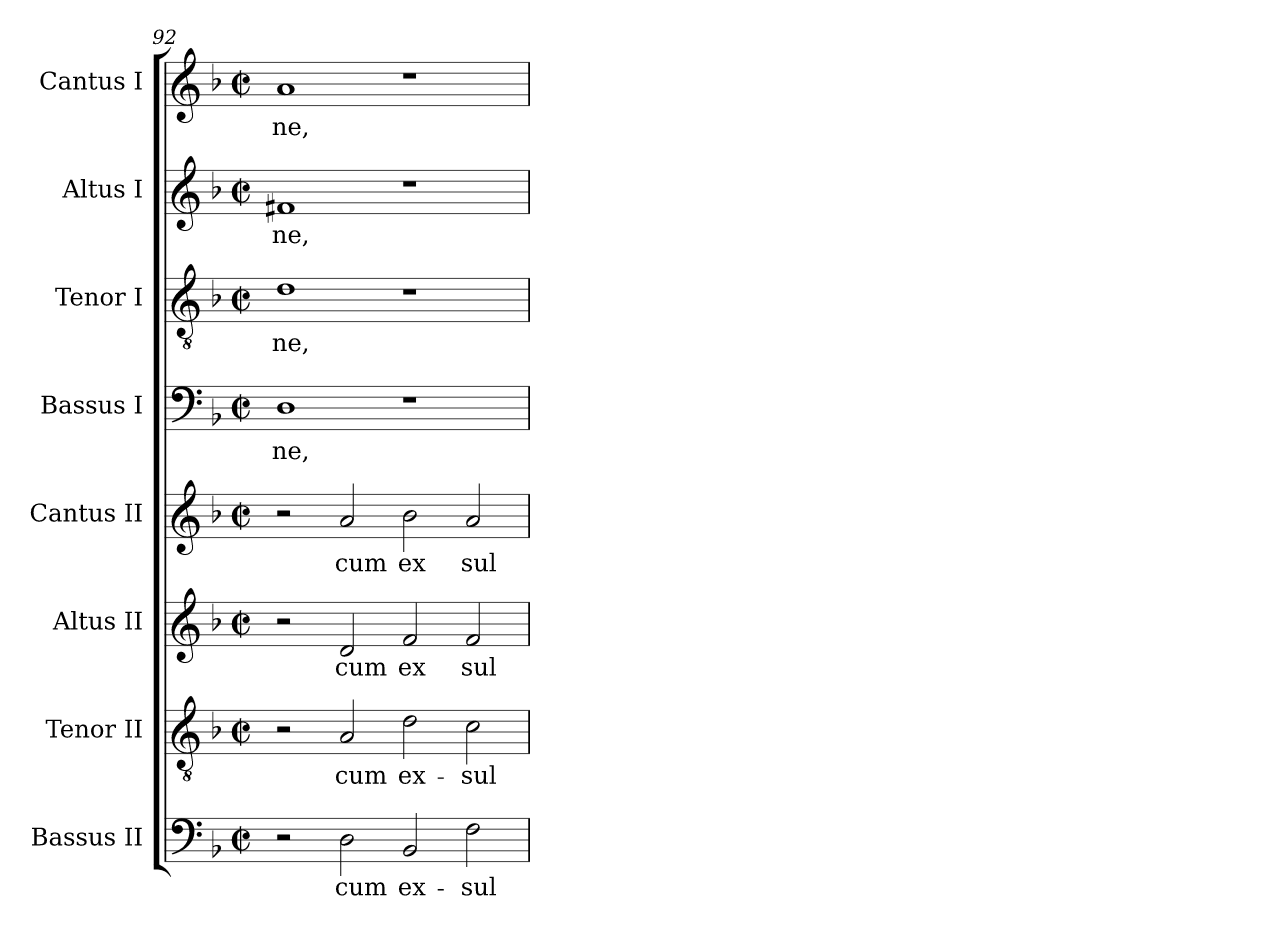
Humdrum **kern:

**kern	**text	**kern	**text	**kern	**text	**kern	**text	**kern	**text	**kern	**text	**kern	**text	**kern	**text
*part8	*part8	*part7	*part7	*part6	*part6	*part5	*part5	*part4	*part4	*part3	*part3	*part2	*part2	*part1	*part1
*staff8	*staff8	*staff7	*staff7	*staff6	*staff6	*staff5	*staff5	*staff4	*staff4	*staff3	*staff3	*staff2	*staff2	*staff1	*staff1
*I"Bassus II	*	*I"Tenor II	*	*I"Altus II	*	*I"Cantus II	*	*I"Bassus I	*	*I"Tenor I	*	*I"Altus I	*	*I"Cantus I	*
*I'Bassus II	*	*I'Tenor II	*	*I'Altus II	*	*I'Cantus II	*	*I'Bassus I	*	*I'Tenor I	*	*I'Altus I	*	*I'Cantus I	*
*clefF4	*	*clefGv2	*	*clefG2	*	*clefG2	*	*clefF4	*	*clefGv2	*	*clefG2	*	*clefG2	*
*k[b-]	*	*k[b-]	*	*k[b-]	*	*k[b-]	*	*k[b-]	*	*k[b-]	*	*k[b-]	*	*k[b-]	*
*F:	*	*F:	*	*F:	*	*F:	*	*F:	*	*F:	*	*F:	*	*F:	*
*M2/2	*	*M2/2	*	*M2/2	*	*M2/2	*	*M2/2	*	*M2/2	*	*M2/2	*	*M2/2	*
*met(c|)	*	*met(c|)	*	*met(c|)	*	*met(c|)	*	*met(c|)	*	*met(c|)	*	*met(c|)	*	*met(c|)	*
=92	=92	=92	=92	=92	=92	=92	=92	=92	=92	=92	=92	=92	=92	=92	=92
!	!	!	!	!	!	!	!	!	!LO:LY:b:cj	!	!LO:LY:b:cj	!	!LO:LY:b:cj	!	!LO:LY:b:cj
2r	.	2r	.	2r	.	2r	.	1D	ne,	1d	-ne,	1f#X	ne,	1a	ne,
!	!LO:LY:b:cj	!	!LO:LY:b:cj	!	!LO:LY:b:cj	!	!LO:LY:b:cj	!	!	!	!	!	!	!	!
2D\	cum	2A/	cum	2d/	cum	2a/	cum	.	.	.	.	.	.	.	.
!	!LO:LY:b:cj	!	!LO:LY:b:cj	!	!LO:LY:b:cj	!	!LO:LY:b:cj	!	!	!	!	!	!	!	!
2BB-/	ex-	2d\	ex-	2f/	ex	2b-\	ex	1r	.	1r	.	1r	.	1r	.
!	!LO:LY:b:cj	!	!LO:LY:b:cj	!	!LO:LY:b:cj	!	!LO:LY:b:cj	!	!	!	!	!	!	!	!
2F\	-sul-	2c\	-sul-	2f/	sul	2a/	sul	.	.	.	.	.	.	.	.
=	=	=	=	=	=	=	=	=	=	=	=	=	=	=	=
*-	*-	*-	*-	*-	*-	*-	*-	*-	*-	*-	*-	*-	*-	*-	*-
